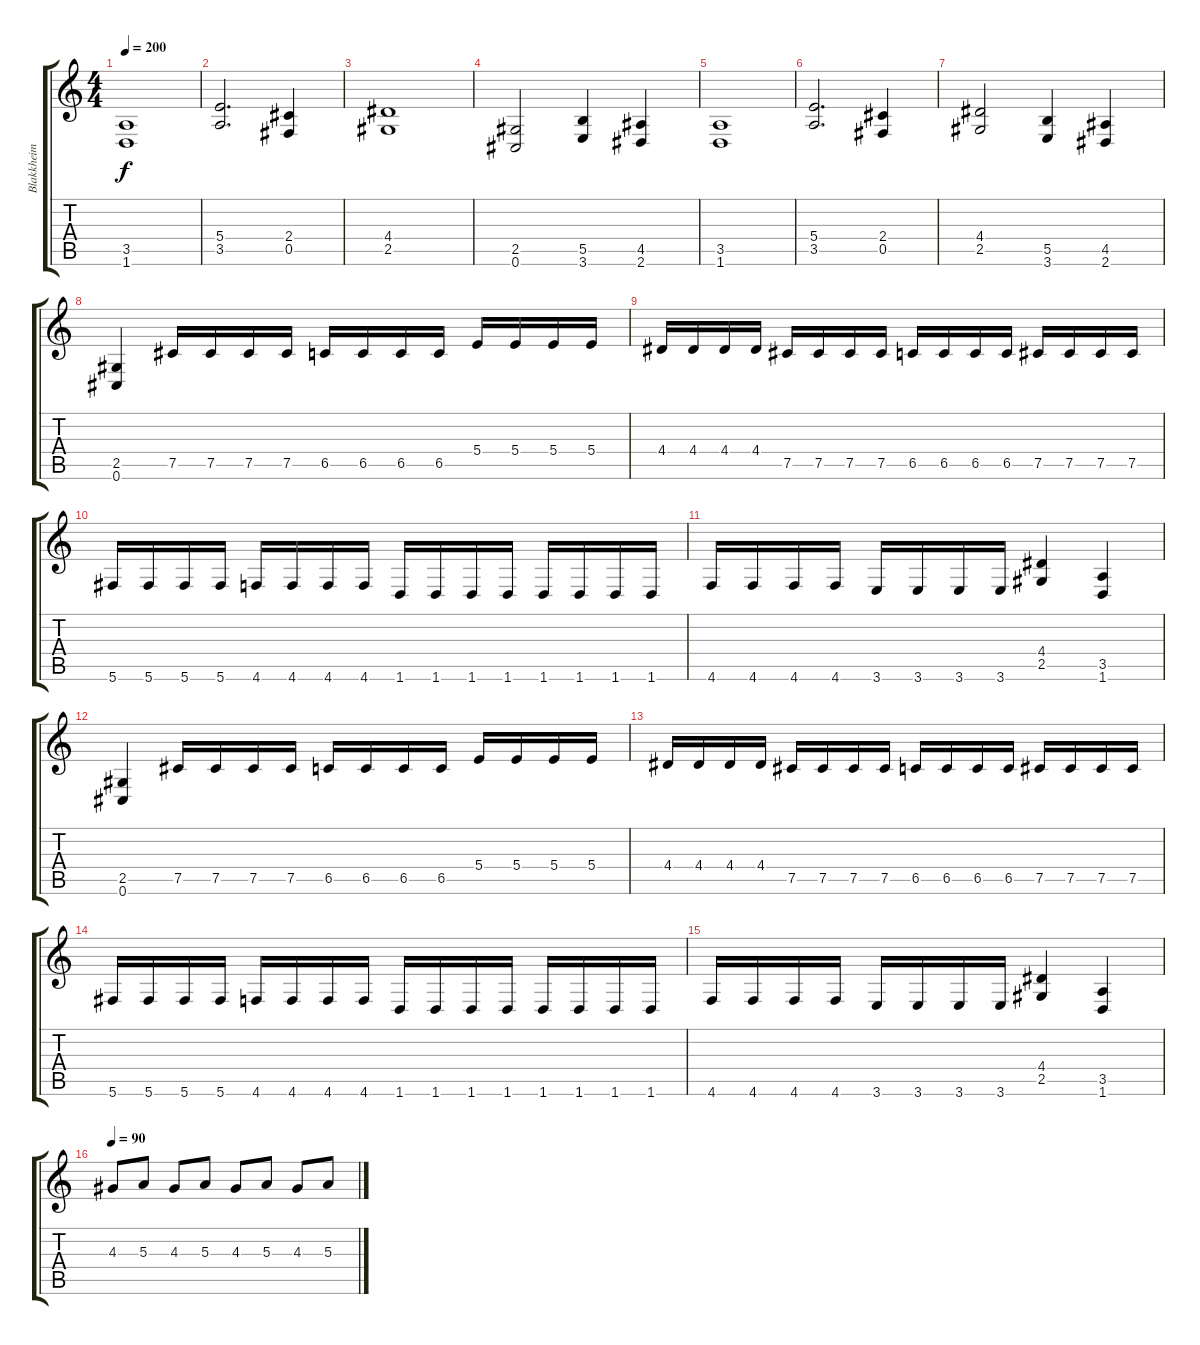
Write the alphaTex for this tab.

\track ("Blakkheim" "Blakkheim") {instrument distortionguitar}
\staff {score tabs}
\tuning (Db4 Ab3 E3 B2 Gb2 Db2) {hide}
\ts (4 4)
\tempo 200
\clef g2
\ks c
(3.5 1.6).1{dy f} |
(5.4 3.5).2{d} (2.4 0.5).4 |
(4.4 2.5).1 |
(2.5 0.6).2 (5.5 3.6).4 (4.5 2.6).4 |
(3.5 1.6).1 |
(5.4 3.5).2{d} (2.4 0.5).4 |
(4.4 2.5).2 (5.5 3.6).4 (4.5 2.6).4 |
(2.5 0.6).4 7.5.16 7.5.16 7.5.16 7.5.16 6.5.16 6.5.16 6.5.16 6.5.16 5.4.16 5.4.16 5.4.16 5.4.16 |
4.4.16 4.4.16 4.4.16 4.4.16 7.5.16 7.5.16 7.5.16 7.5.16 6.5.16 6.5.16 6.5.16 6.5.16 7.5.16 7.5.16 7.5.16 7.5.16 |
5.6.16 5.6.16 5.6.16 5.6.16 4.6.16 4.6.16 4.6.16 4.6.16 1.6.16 1.6.16 1.6.16 1.6.16 1.6.16 1.6.16 1.6.16 1.6.16 |
4.6.16 4.6.16 4.6.16 4.6.16 3.6.16 3.6.16 3.6.16 3.6.16 (4.4 2.5).4 (3.5 1.6).4 |
(2.5 0.6).4 7.5.16 7.5.16 7.5.16 7.5.16 6.5.16 6.5.16 6.5.16 6.5.16 5.4.16 5.4.16 5.4.16 5.4.16 |
4.4.16 4.4.16 4.4.16 4.4.16 7.5.16 7.5.16 7.5.16 7.5.16 6.5.16 6.5.16 6.5.16 6.5.16 7.5.16 7.5.16 7.5.16 7.5.16 |
5.6.16 5.6.16 5.6.16 5.6.16 4.6.16 4.6.16 4.6.16 4.6.16 1.6.16 1.6.16 1.6.16 1.6.16 1.6.16 1.6.16 1.6.16 1.6.16 |
4.6.16 4.6.16 4.6.16 4.6.16 3.6.16 3.6.16 3.6.16 3.6.16 (4.4 2.5).4 (3.5 1.6).4 |
\tempo 90
4.3.8 5.3.8 4.3.8 5.3.8 4.3.8 5.3.8 4.3.8 5.3.8
